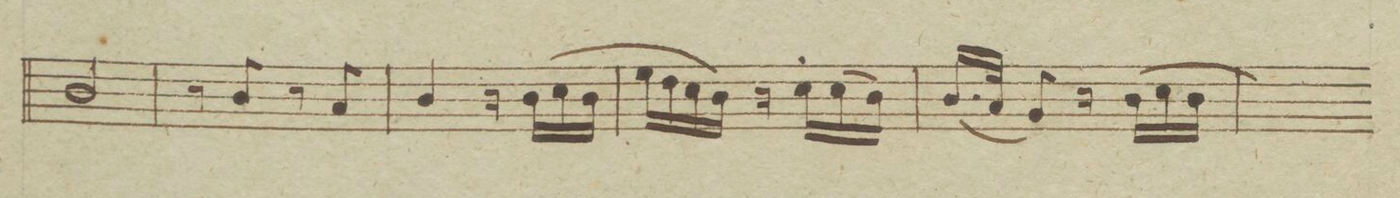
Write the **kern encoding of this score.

**kern	**dynam
*I"Violino Secondo	*
*clefG2	*
*k[f#]	*
*met(c)	*
*M2/4	*
2b/	.
=150	=150
8r	.
8b/	.
8r	.
8a/	.
=151	=151
4b/	.
16r	.
(16b\LL	.
16cc\	.
16b\JJ	.
=152	=152
16ee\LL	.
16dd\	.
16cc\	.
16b\JJ)	.
16r	.
16cc'\LL	.
(16cc\	.
16b\JJ)	.
=153	=153
(16.b/LL	.
32a/JJk	.
8g/)	.
16r	.
(16b\LL	.
16cc\	.
16b\JJ	.
=154	=154
*-	*-
